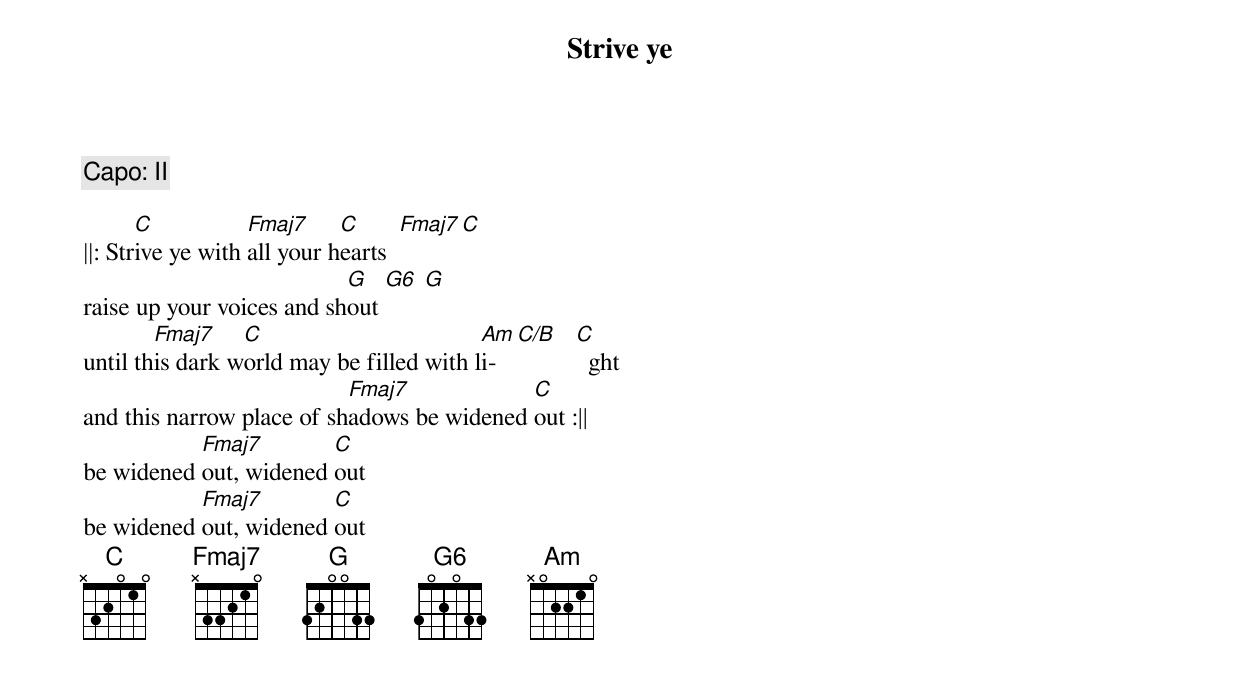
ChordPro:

{title: Strive ye}
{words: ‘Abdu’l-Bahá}
{c: Capo: II}
{define: G base-fret 1 frets 3 2 0 0 3 3}
{define: G6 base-fret 1 frets 3 0 2 0 3 3}

||: Str[C]ive ye with [Fmaj7]all your h[C]earts  [Fmaj7][C]
raise up your voices and sh[G]out [G6] [G]
until th[Fmaj7]is dark w[C]orld may be filled with l[Am]i- [C/B]   [C]  ght
and this narrow place of sh[Fmaj7]adows be widened [C]out :||
be widened [Fmaj7]out, widened [C]out
be widened [Fmaj7]out, widened [C]out
